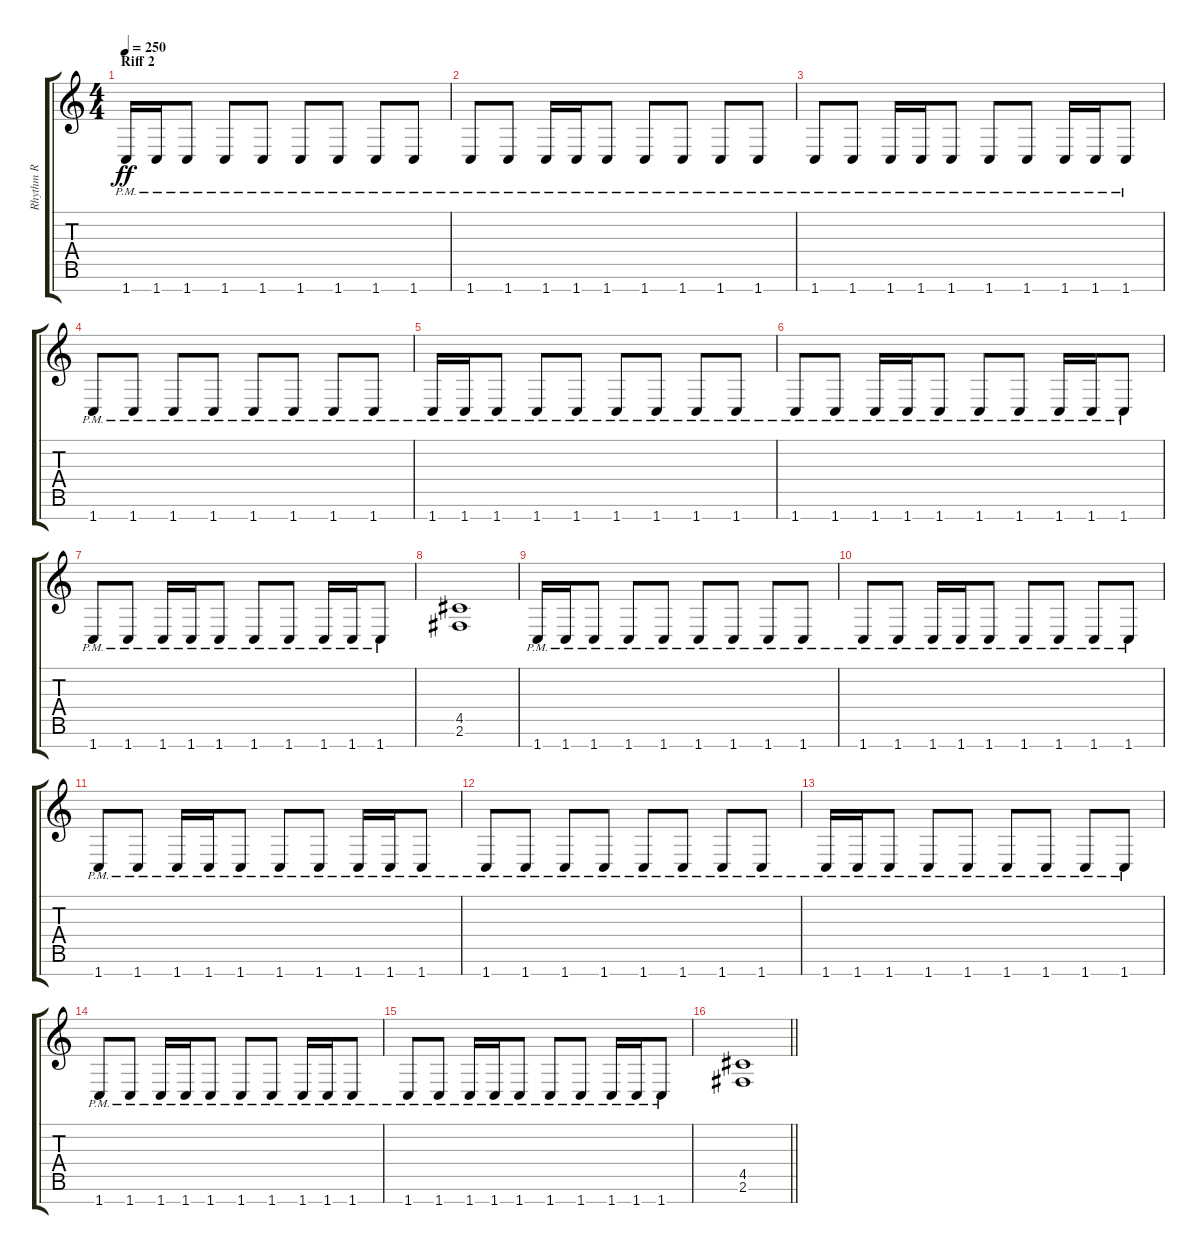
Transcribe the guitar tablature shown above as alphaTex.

\track ("Rhythm R" "Rhythm R") {instrument overdrivenguitar}
\staff {score tabs}
\tuning (E4 B3 G3 D3 A2 E2 B1) {hide}
\ts (4 4)
\section ("" "Riff 2")
\tempo 250
\clef g2
\ks c
1.7{pm}.16{dy ff} 1.7{pm}.16 1.7{pm}.8 1.7{pm}.8 1.7{pm}.8 1.7{pm}.8 1.7{pm}.8 1.7{pm}.8 1.7{pm}.8 |
1.7{pm}.8 1.7{pm}.8 1.7{pm}.16 1.7{pm}.16 1.7{pm}.8 1.7{pm}.8 1.7{pm}.8 1.7{pm}.8 1.7{pm}.8 |
1.7{pm}.8 1.7{pm}.8 1.7{pm}.16 1.7{pm}.16 1.7{pm}.8 1.7{pm}.8 1.7{pm}.8 1.7{pm}.16 1.7{pm}.16 1.7{pm}.8 |
1.7{pm}.8 1.7{pm}.8 1.7{pm}.8 1.7{pm}.8 1.7{pm}.8 1.7{pm}.8 1.7{pm}.8 1.7{pm}.8 |
1.7{pm}.16 1.7{pm}.16 1.7{pm}.8 1.7{pm}.8 1.7{pm}.8 1.7{pm}.8 1.7{pm}.8 1.7{pm}.8 1.7{pm}.8 |
1.7{pm}.8 1.7{pm}.8 1.7{pm}.16 1.7{pm}.16 1.7{pm}.8 1.7{pm}.8 1.7{pm}.8 1.7{pm}.16 1.7{pm}.16 1.7{pm}.8 |
1.7{pm}.8 1.7{pm}.8 1.7{pm}.16 1.7{pm}.16 1.7{pm}.8 1.7{pm}.8 1.7{pm}.8 1.7{pm}.16 1.7{pm}.16 1.7{pm}.8 |
(4.5 2.6).1 |
1.7{pm}.16 1.7{pm}.16 1.7{pm}.8 1.7{pm}.8 1.7{pm}.8 1.7{pm}.8 1.7{pm}.8 1.7{pm}.8 1.7{pm}.8 |
1.7{pm}.8 1.7{pm}.8 1.7{pm}.16 1.7{pm}.16 1.7{pm}.8 1.7{pm}.8 1.7{pm}.8 1.7{pm}.8 1.7{pm}.8 |
1.7{pm}.8 1.7{pm}.8 1.7{pm}.16 1.7{pm}.16 1.7{pm}.8 1.7{pm}.8 1.7{pm}.8 1.7{pm}.16 1.7{pm}.16 1.7{pm}.8 |
1.7{pm}.8 1.7{pm}.8 1.7{pm}.8 1.7{pm}.8 1.7{pm}.8 1.7{pm}.8 1.7{pm}.8 1.7{pm}.8 |
1.7{pm}.16 1.7{pm}.16 1.7{pm}.8 1.7{pm}.8 1.7{pm}.8 1.7{pm}.8 1.7{pm}.8 1.7{pm}.8 1.7{pm}.8 |
1.7{pm}.8 1.7{pm}.8 1.7{pm}.16 1.7{pm}.16 1.7{pm}.8 1.7{pm}.8 1.7{pm}.8 1.7{pm}.16 1.7{pm}.16 1.7{pm}.8 |
1.7{pm}.8 1.7{pm}.8 1.7{pm}.16 1.7{pm}.16 1.7{pm}.8 1.7{pm}.8 1.7{pm}.8 1.7{pm}.16 1.7{pm}.16 1.7{pm}.8 |
\barLineRight lightlight
(4.5 2.6).1
